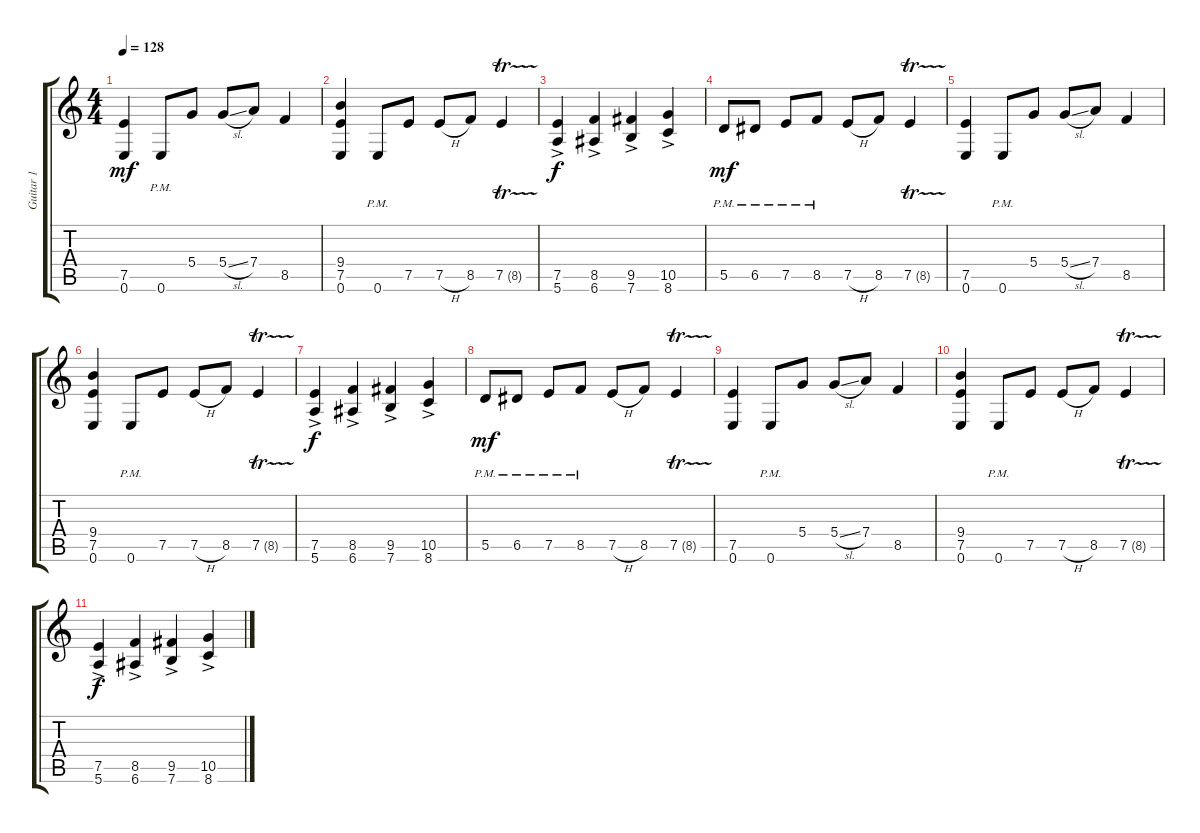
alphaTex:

\track ("Guitar 1" "Guitar 1") {instrument distortionguitar}
\staff {score tabs}
\tuning (E4 B3 G3 D3 A2 E2) {hide}
\ts (4 4)
\tempo 128
\clef g2
\ks c
(7.5 0.6).4{dy mf} 0.6{pm}.8 5.4.8 5.4{sl}.8 7.4.8 8.5.4 |
(9.4 7.5 0.6).4 0.6{pm}.8 7.5.8 7.5{h}.8 8.5.8 7.5{tr (8 32)}.4 |
(7.5{ac} 5.6{ac}).4{dy f} (8.5{ac} 6.6{ac}).4 (9.5{ac} 7.6{ac}).4 (10.5{ac} 8.6{ac}).4 |
5.5{pm}.8{dy mf volume 3} 6.5{pm}.8 7.5{pm}.8 8.5{pm}.8 7.5{h}.8 8.5.8 7.5{tr (8 32)}.4 |
(7.5 0.6).4 0.6{pm}.8 5.4.8 5.4{sl}.8 7.4.8 8.5.4 |
(9.4 7.5 0.6).4 0.6{pm}.8 7.5.8 7.5{h}.8 8.5.8 7.5{tr (8 32)}.4 |
(7.5{ac} 5.6{ac}).4{dy f} (8.5{ac} 6.6{ac}).4 (9.5{ac} 7.6{ac}).4 (10.5{ac} 8.6{ac}).4 |
5.5{pm}.8{dy mf volume 0} 6.5{pm}.8 7.5{pm}.8 8.5{pm}.8 7.5{h}.8 8.5.8 7.5{tr (8 32)}.4 |
(7.5 0.6).4 0.6{pm}.8 5.4.8 5.4{sl}.8 7.4.8 8.5.4 |
(9.4 7.5 0.6).4 0.6{pm}.8 7.5.8 7.5{h}.8 8.5.8 7.5{tr (8 32)}.4 |
(7.5{ac} 5.6{ac}).4{dy f} (8.5{ac} 6.6{ac}).4 (9.5{ac} 7.6{ac}).4 (10.5{ac} 8.6{ac}).4
